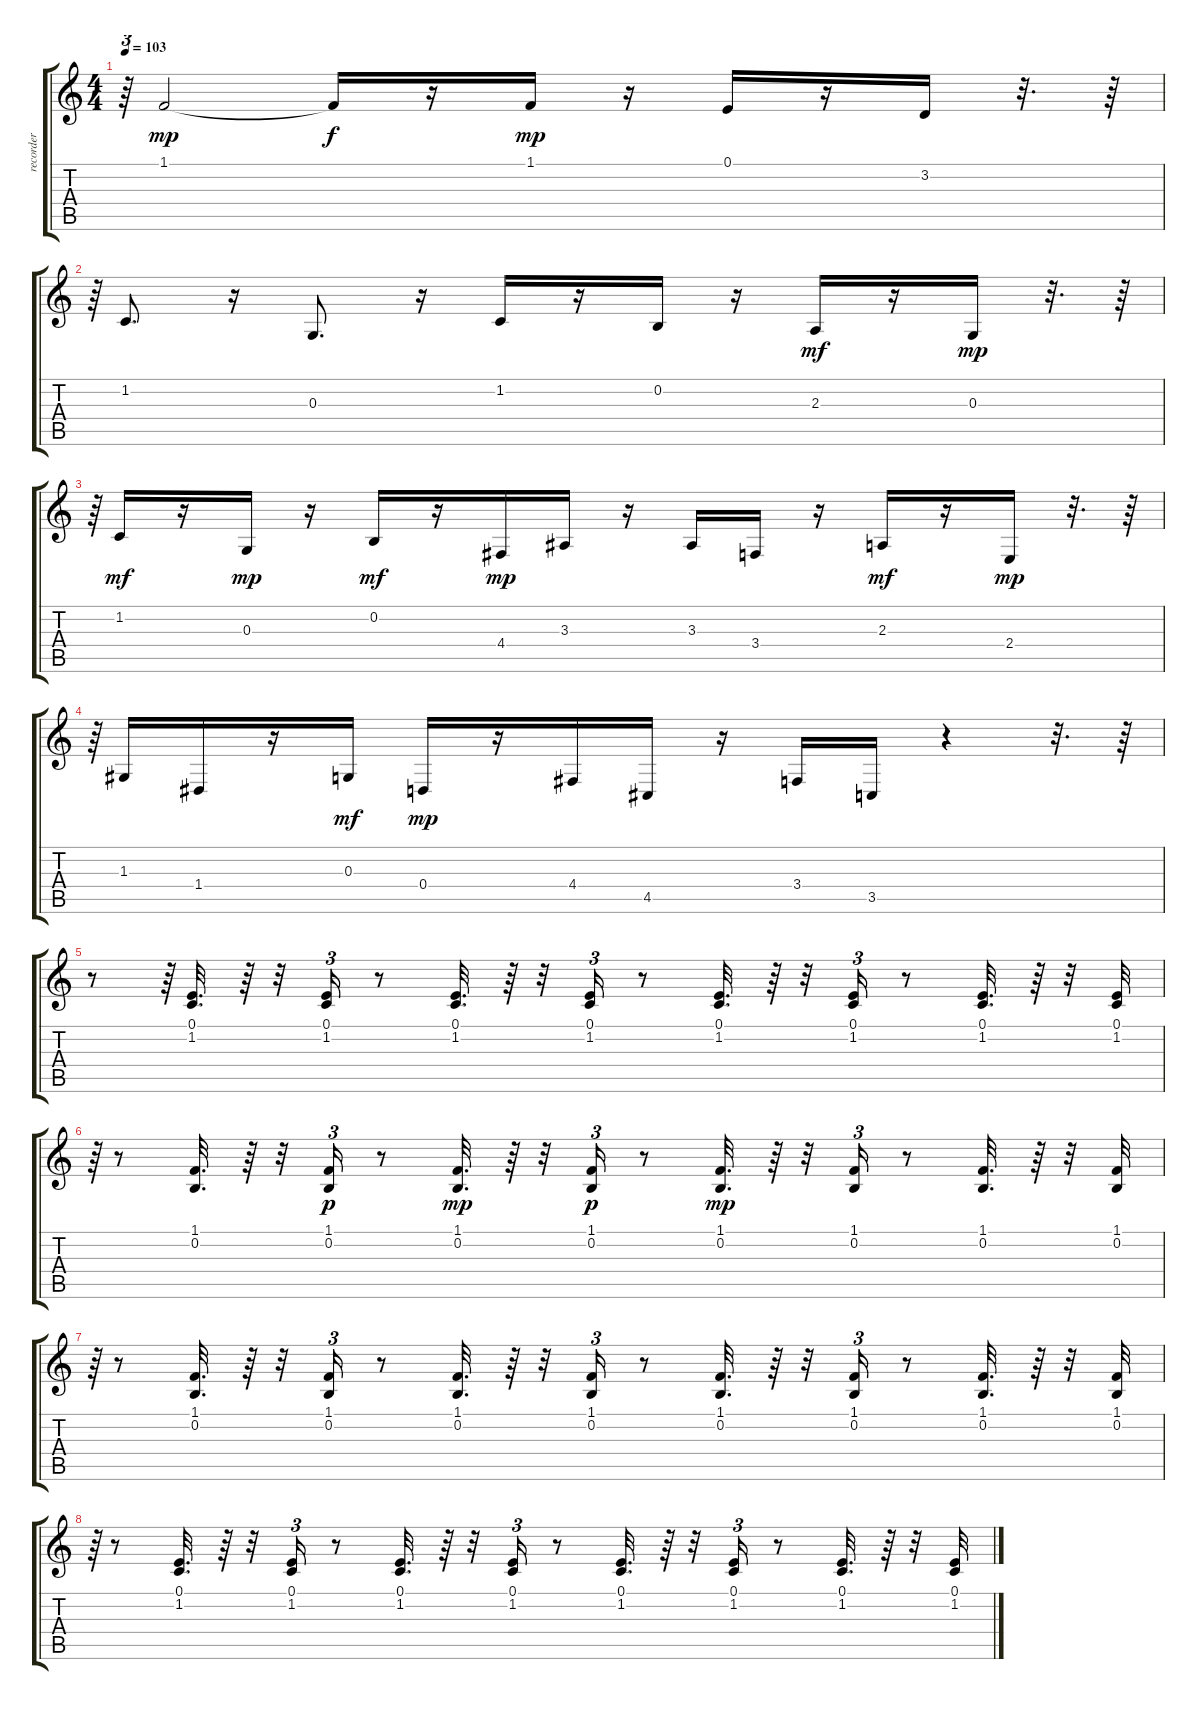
\track ("recorder" "recorder") {instrument recorder}
\staff {score tabs}
\tuning (E4 B3 G3 D3 A2 E2) {hide}
\ts (4 4)
\tempo 103
\clef g2
\ks c
r.64{tu (3 2) dy mp} 1.1.2 1.1{t}.16{dy f} r.16 1.1.16{dy mp} r.16 0.1.16 r.16 3.2.16 r.32{d} r.64 |
r.64{tu (3 2)} 1.2.8{d} r.16 0.3.8{d} r.16 1.2.16 r.16 0.2.16 r.16 2.3.16{dy mf} r.16 0.3.16{dy mp} r.32{d} r.64 |
r.64{tu (3 2)} 1.2.16{dy mf} r.16 0.3.16{dy mp} r.16 0.2.16{dy mf} r.16 4.4.16{dy mp} 3.3.16 r.16 3.3.16 3.4.16 r.16 2.3.16{dy mf} r.16 2.4.16{dy mp} r.32{d} r.64 |
r.64{tu (3 2)} 1.3.16 1.4.16 r.16 0.3.16{dy mf} 0.4.16{dy mp} r.16 4.4.16 4.5.16 r.16 3.4.16 3.5.16 r.4 r.32{d} r.64 |
r.8 r.64{tu (3 2)} (0.1 1.2).32{d} r.64 r.32 (0.1 1.2).16{tu (3 2)} r.8 (0.1 1.2).32{d} r.64 r.32 (0.1 1.2).16{tu (3 2)} r.8 (0.1 1.2).32{d} r.64 r.32 (0.1 1.2).16{tu (3 2)} r.8 (0.1 1.2).32{d} r.64 r.32 (0.1 1.2).32 |
r.64{tu (3 2)} r.8 (1.1 0.2).32{d} r.64 r.32 (1.1 0.2).16{tu (3 2) dy p} r.8 (1.1 0.2).32{d dy mp} r.64 r.32 (1.1 0.2).16{tu (3 2) dy p} r.8 (1.1 0.2).32{d dy mp} r.64 r.32 (1.1 0.2).16{tu (3 2)} r.8 (1.1 0.2).32{d} r.64 r.32 (1.1 0.2).32 |
r.64{tu (3 2)} r.8 (1.1 0.2).32{d} r.64 r.32 (1.1 0.2).16{tu (3 2)} r.8 (1.1 0.2).32{d} r.64 r.32 (1.1 0.2).16{tu (3 2)} r.8 (1.1 0.2).32{d} r.64 r.32 (1.1 0.2).16{tu (3 2)} r.8 (1.1 0.2).32{d} r.64 r.32 (1.1 0.2).32 |
r.64{tu (3 2)} r.8 (0.1 1.2).32{d} r.64 r.32 (0.1 1.2).16{tu (3 2)} r.8 (0.1 1.2).32{d} r.64 r.32 (0.1 1.2).16{tu (3 2)} r.8 (0.1 1.2).32{d} r.64 r.32 (0.1 1.2).16{tu (3 2)} r.8 (0.1 1.2).32{d} r.64 r.32 (0.1 1.2).32
